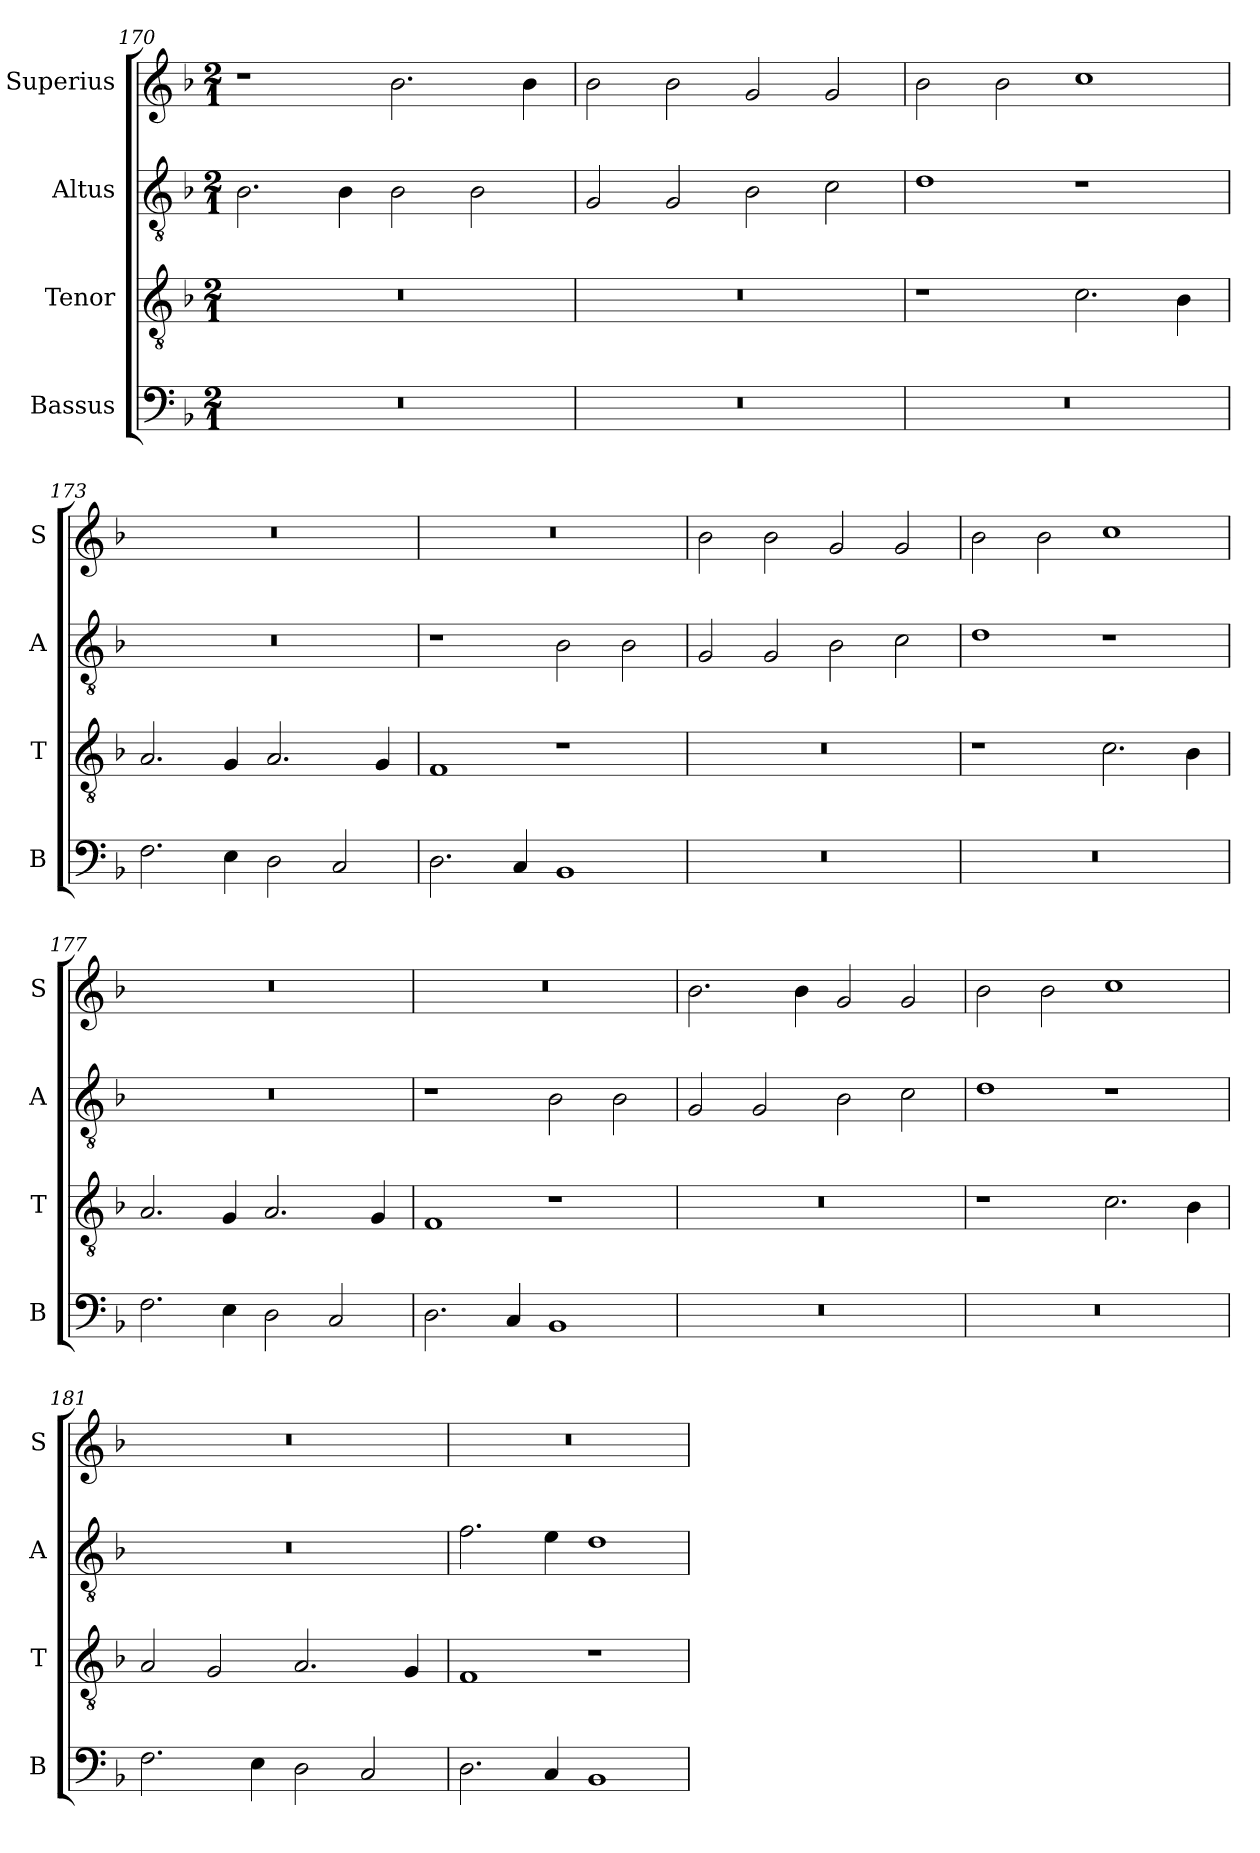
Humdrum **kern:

**kern	**kern	**kern	**kern
*part4	*part3	*part2	*part1
*staff4	*staff3	*staff2	*staff1
*I"Bassus	*I"Tenor	*I"Altus	*I"Superius
*I'B	*I'T	*I'A	*I'S
*clefF4	*clefGv2	*clefGv2	*clefG2
*k[b-]	*k[b-]	*k[b-]	*k[b-]
*M2/1	*M2/1	*M2/1	*M2/1
=170	=170	=170	=170
0r	0r	2.B-\	1r
.	.	4B-\	.
.	.	2B-\	2.b-\
.	.	2B-\	.
.	.	.	4b-\
=171	=171	=171	=171
0r	0r	2G/	2b-\
.	.	2G/	2b-\
.	.	2B-\	2g/
.	.	2c\	2g/
=172	=172	=172	=172
0r	1r	1d	2b-\
.	.	.	2b-\
.	2.c\	1r	1cc
.	4B-\	.	.
=173	=173	=173	=173
2.F\	2.A/	0r	0r
4E\	4G/	.	.
2D\	2.A/	.	.
2C/	.	.	.
.	4G/	.	.
=174	=174	=174	=174
2.D\	1F	1r	0r
4C/	.	.	.
1BB-	1r	2B-\	.
.	.	2B-\	.
=175	=175	=175	=175
0r	0r	2G/	2b-\
.	.	2G/	2b-\
.	.	2B-\	2g/
.	.	2c\	2g/
=176	=176	=176	=176
0r	1r	1d	2b-\
.	.	.	2b-\
.	2.c\	1r	1cc
.	4B-\	.	.
=177	=177	=177	=177
2.F\	2.A/	0r	0r
4E\	4G/	.	.
2D\	2.A/	.	.
2C/	.	.	.
.	4G/	.	.
=178	=178	=178	=178
2.D\	1F	1r	0r
4C/	.	.	.
1BB-	1r	2B-\	.
.	.	2B-\	.
=179	=179	=179	=179
0r	0r	2G/	2.b-\
.	.	2G/	.
.	.	.	4b-\
.	.	2B-\	2g/
.	.	2c\	2g/
=180	=180	=180	=180
0r	1r	1d	2b-\
.	.	.	2b-\
.	2.c\	1r	1cc
.	4B-\	.	.
=181	=181	=181	=181
2.F\	2A/	0r	0r
.	2G/	.	.
4E\	.	.	.
2D\	2.A/	.	.
2C/	.	.	.
.	4G/	.	.
=182	=182	=182	=182
2.D\	1F	2.f\	0r
4C/	.	4e\	.
1BB-	1r	1d	.
=	=	=	=
*-	*-	*-	*-
